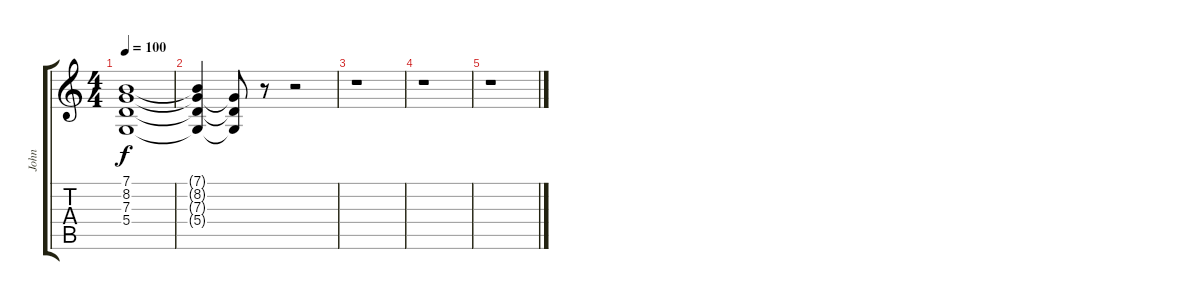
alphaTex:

\track ("John" "John") {instrument drawbarorgan}
\staff {score tabs}
\tuning (E4 B3 G3 D3 A2 E2) {hide}
\ts (4 4)
\tempo 100
\clef g2
\ks c
(7.1{t} 8.2{t} 7.3{t} 5.4{t}).1{dy f} |
(7.1{t} 8.2{t} 7.3{t} 5.4{t}).4 (8.2{t} 7.3{t} 5.4{t}).8 r.8 r.2 |
r.1 |
r.1 |
r.1
